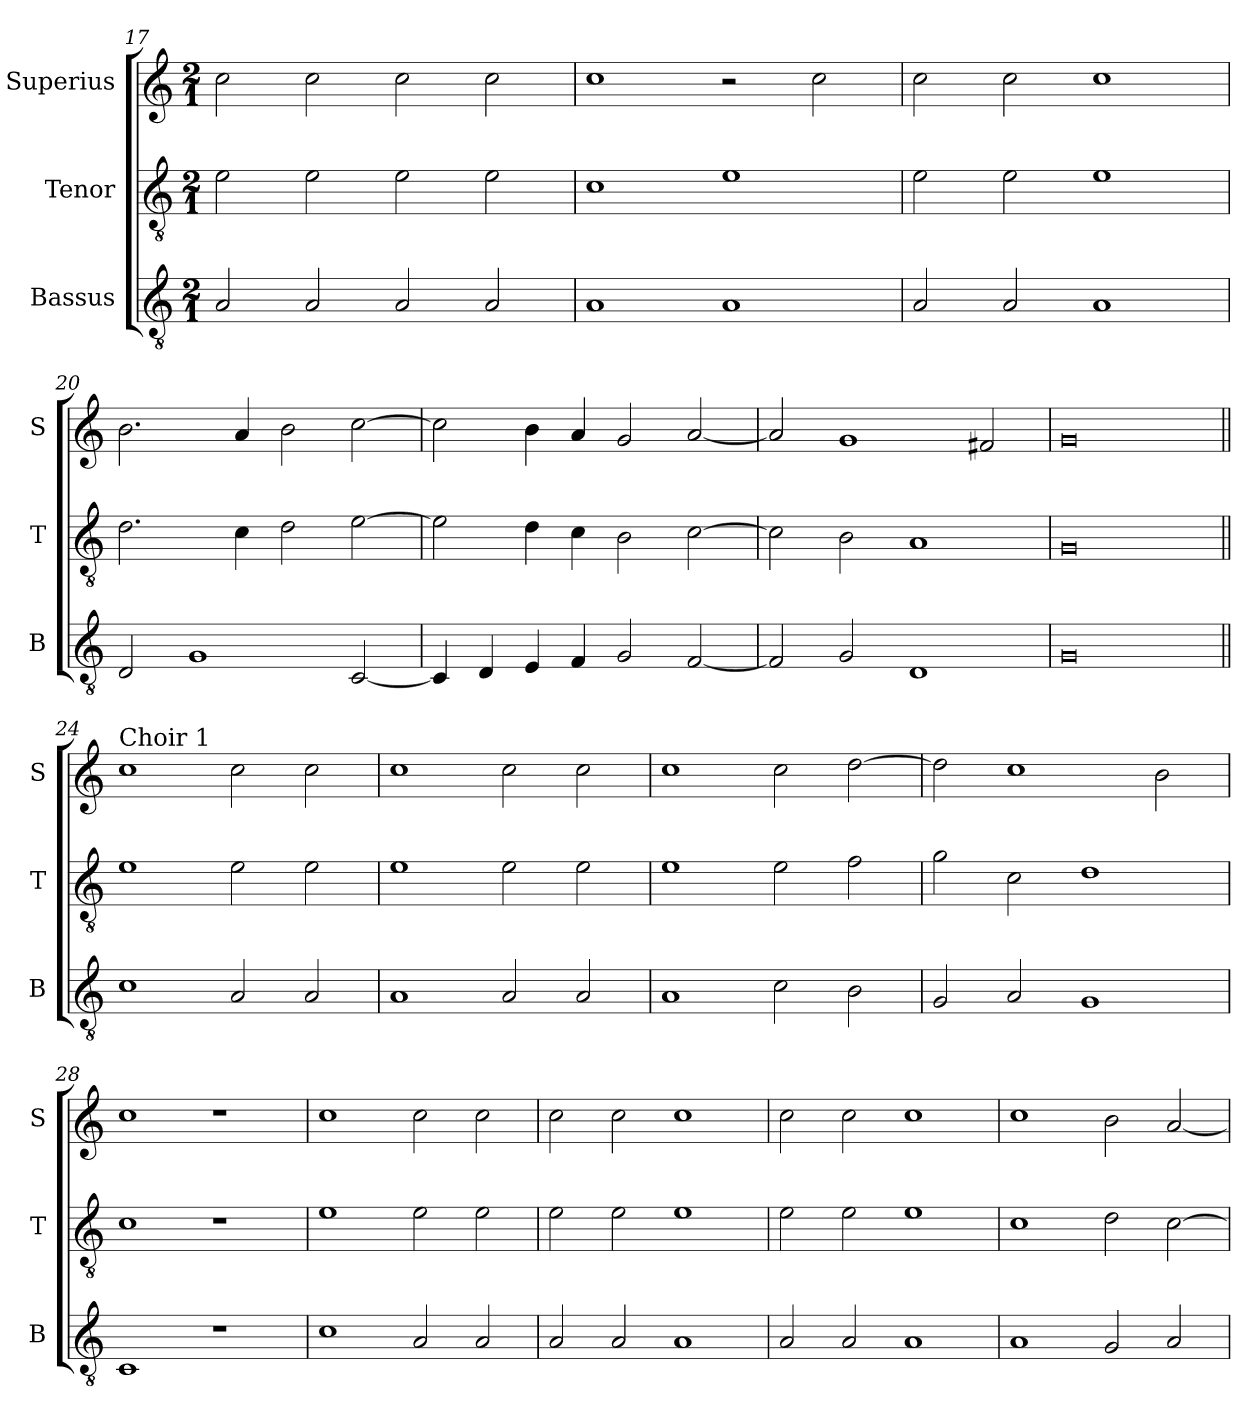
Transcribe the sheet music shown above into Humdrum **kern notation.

**kern	**kern	**kern
*part3	*part2	*part1
*staff3	*staff2	*staff1
*I"Bassus	*I"Tenor	*I"Superius
*I'B	*I'T	*I'S
*clefGv2	*clefGv2	*clefG2
*k[]	*k[]	*k[]
*M2/1	*M2/1	*M2/1
=17	=17	=17
2A/	2e\	2cc\
2A/	2e\	2cc\
2A/	2e\	2cc\
2A/	2e\	2cc\
=18	=18	=18
1A	1c	1cc
1A	1e	2r
.	.	2cc\
=19	=19	=19
2A/	2e\	2cc\
2A/	2e\	2cc\
1A	1e	1cc
=20	=20	=20
2D/	2.d\	2.b\
1G	.	.
.	4c\	4a/
.	2d\	2b\
[2C/	[2e\	[2cc\
=21	=21	=21
4C/]	2e\]	2cc\]
4D/	.	.
4E/	4d\	4b\
4F/	4c\	4a/
2G/	2B\	2g/
[2F/	[2c\	[2a/
=22	=22	=22
2F/]	2c\]	2a/]
2G/	2B\	1g
1D	1A	.
.	.	2f#X/
=23	=23	=23
0G	0G	0g
=24||	=24||	=24||
!	!	!LO:TX:a:t=Choir 1
1c	1e	1cc
2A/	2e\	2cc\
2A/	2e\	2cc\
=25	=25	=25
1A	1e	1cc
2A/	2e\	2cc\
2A/	2e\	2cc\
=26	=26	=26
1A	1e	1cc
2c\	2e\	2cc\
2B\	2f\	[2dd\
=27	=27	=27
2G/	2g\	2dd\]
2A/	2c\	1cc
1G	1d	.
.	.	2b\
=28	=28	=28
1C	1c	1cc
1r	1r	1r
=29	=29	=29
1c	1e	1cc
2A/	2e\	2cc\
2A/	2e\	2cc\
=30	=30	=30
2A/	2e\	2cc\
2A/	2e\	2cc\
1A	1e	1cc
=31	=31	=31
2A/	2e\	2cc\
2A/	2e\	2cc\
1A	1e	1cc
=32	=32	=32
1A	1c	1cc
2G/	2d\	2b\
2A/	[2c\	[2a/
=	=	=
*-	*-	*-
